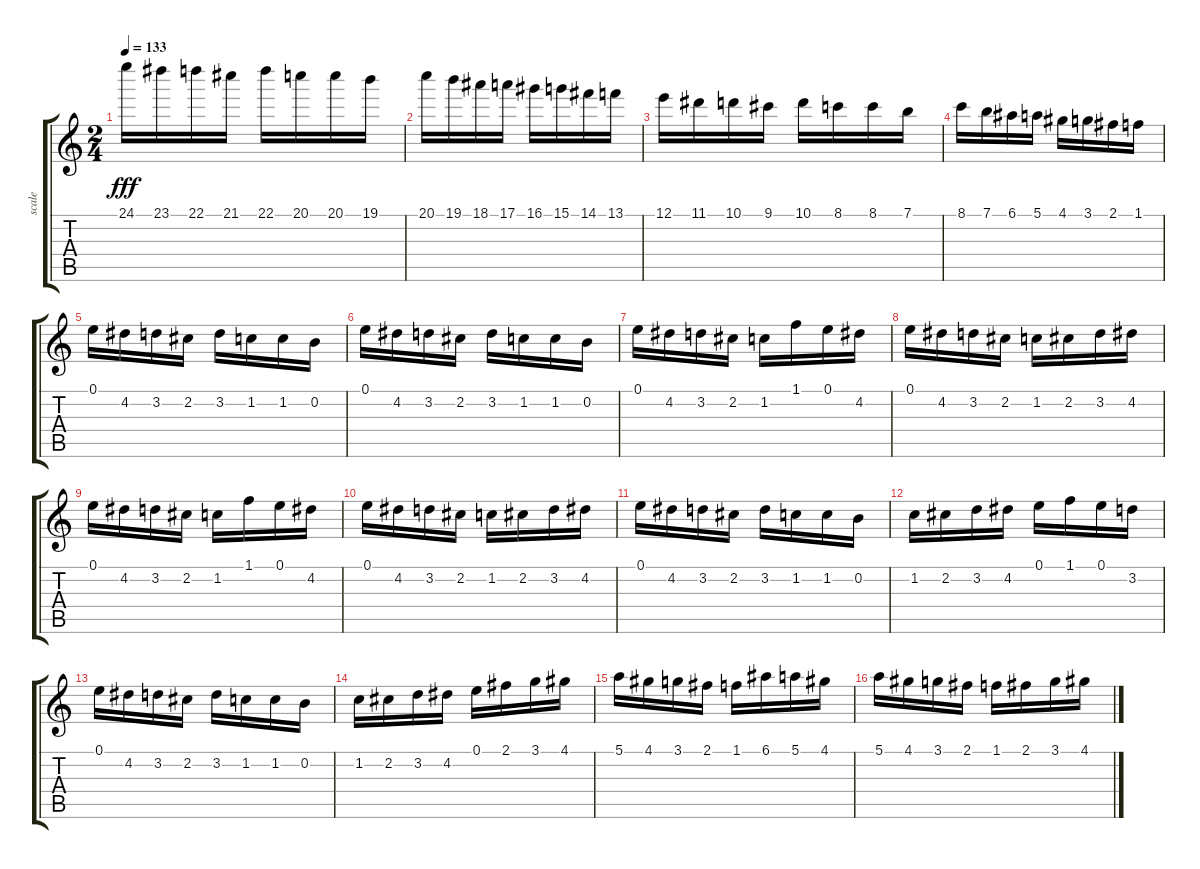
\track ("scale" "scale") {instrument acousticguitarsteel}
\staff {score tabs}
\tuning (E4 B3 G3 D3 A2 E2) {hide}
\ts (2 4)
\tempo 133
\clef g2
\ks c
24.1.16{dy fff instrument acousticguitarsteel} 23.1.16 22.1.16 21.1.16 22.1.16 20.1.16 20.1.16 19.1.16 |
20.1.16 19.1.16 18.1.16 17.1.16 16.1.16 15.1.16 14.1.16 13.1.16 |
12.1.16 11.1.16 10.1.16 9.1.16 10.1.16 8.1.16 8.1.16 7.1.16 |
8.1.16 7.1.16 6.1.16 5.1.16 4.1.16 3.1.16 2.1.16 1.1.16 |
0.1.16 4.2.16 3.2.16 2.2.16 3.2.16 1.2.16 1.2.16 0.2.16 |
0.1.16 4.2.16 3.2.16 2.2.16 3.2.16 1.2.16 1.2.16 0.2.16 |
0.1.16 4.2.16 3.2.16 2.2.16 1.2.16 1.1.16 0.1.16 4.2.16 |
0.1.16 4.2.16 3.2.16 2.2.16 1.2.16 2.2.16 3.2.16 4.2.16 |
0.1.16 4.2.16 3.2.16 2.2.16 1.2.16 1.1.16 0.1.16 4.2.16 |
0.1.16 4.2.16 3.2.16 2.2.16 1.2.16 2.2.16 3.2.16 4.2.16 |
0.1.16 4.2.16 3.2.16 2.2.16 3.2.16 1.2.16 1.2.16 0.2.16 |
1.2.16 2.2.16 3.2.16 4.2.16 0.1.16 1.1.16 0.1.16 3.2.16 |
0.1.16 4.2.16 3.2.16 2.2.16 3.2.16 1.2.16 1.2.16 0.2.16 |
1.2.16 2.2.16 3.2.16 4.2.16 0.1.16 2.1.16 3.1.16 4.1.16 |
5.1.16 4.1.16 3.1.16 2.1.16 1.1.16 6.1.16 5.1.16 4.1.16 |
5.1.16 4.1.16 3.1.16 2.1.16 1.1.16 2.1.16 3.1.16 4.1.16
